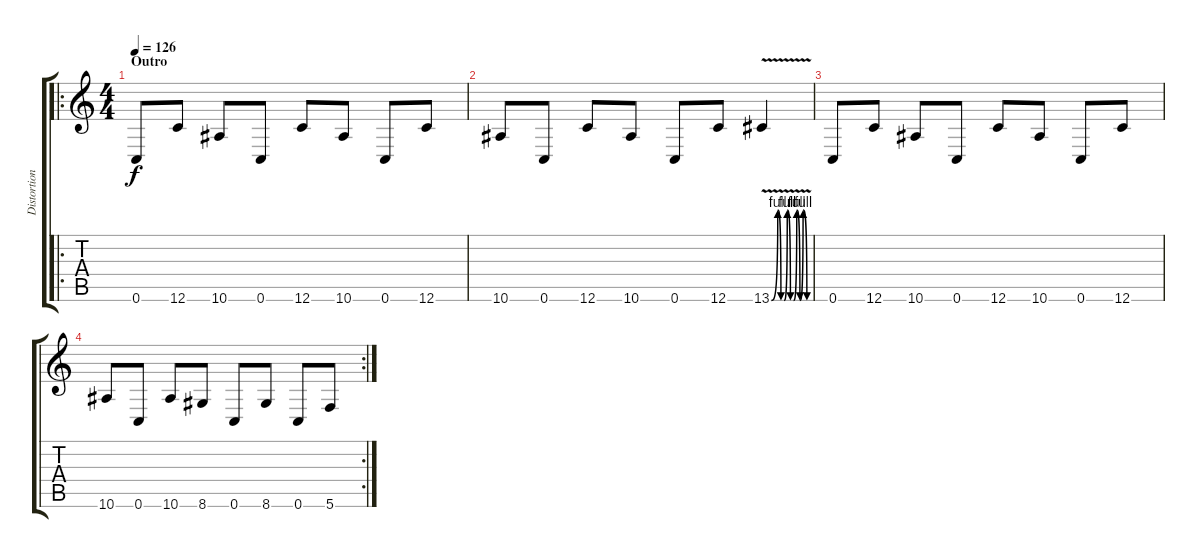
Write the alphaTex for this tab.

\track ("Distortion Guitar 2" "Distortion") {instrument distortionguitar}
\staff {score tabs}
\tuning (D4 A3 F3 C3 G2 C2) {hide}
\ro
\ts (4 4)
\section ("" "Outro")
\tempo 126
\clef g2
\ks c
0.6.8{dy f} 12.6.8 10.6.8 0.6.8 12.6.8 10.6.8 0.6.8 12.6.8 |
10.6.8 0.6.8 12.6.8 10.6.8 0.6.8 12.6.8 13.6{be (custom 0 0 10 4 15 0 20 0 25 4 30 0 35 0 40 4 45 0 50 4 56 0 60 0) v}.4 |
0.6.8 12.6.8 10.6.8 0.6.8 12.6.8 10.6.8 0.6.8 12.6.8 |
\rc 2
10.6.8 0.6.8 10.6.8 8.6.8 0.6.8 8.6.8 0.6.8 5.6.8
